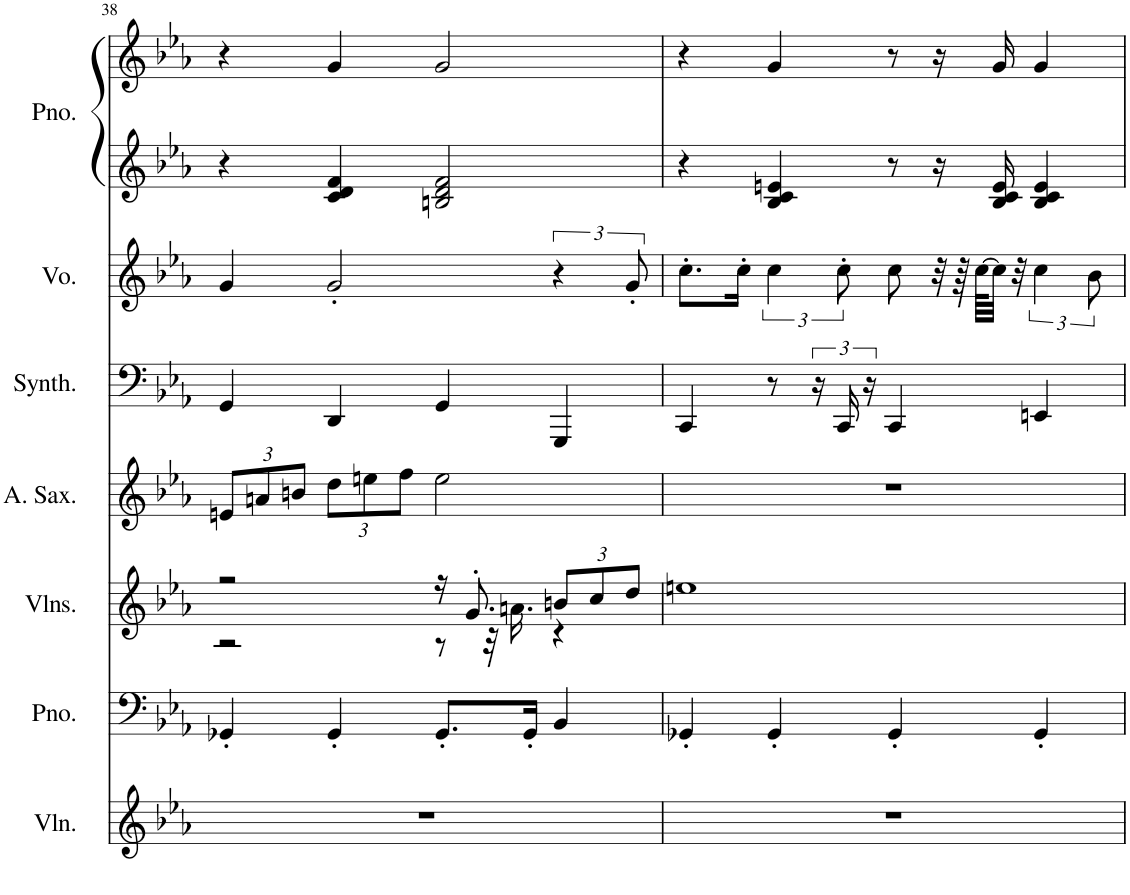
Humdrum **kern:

**kern	**kern	**kern	**kern	**kern	**kern	**kern	**kern
*part7	*part6	*part5	*part4	*part3	*part2	*part1	*part1
*staff8	*staff7	*staff6	*staff5	*staff4	*staff3	*staff2	*staff1
*I"Violin, Piccicato	*I"Piano, Drum	*I"Violins, String	*I"Alto Saxophone, Alto Sax	*I"Bass Synthesizer, Bass	*I"Voice, Vokal	*I"Piano, Piano	*
*I'Vln.	*I'Pno.	*I'Vlns.	*I'A. Sax.	*I'Synth.	*I'Vo.	*I'Pno.	*
!!LO:PB:g=z
*clefG2	*clefF4	*clefG2	*clefG2	*clefF4	*clefG2	*clefG2	*clefG2
*	*	*	*Trd5c9	*	*	*	*
*k[b-e-a-]	*k[b-e-a-]	*k[b-e-a-]	*k[b-e-a-]	*k[b-e-a-]	*k[b-e-a-]	*k[b-e-a-]	*k[b-e-a-]
*M4/4	*M4/4	*M4/4	*M4/4	*M4/4	*M4/4	*M4/4	*M4/4
=38	=38	=38	=38	=38	=38	=38	=38
*	*	*^	*	*	*	*	*
*	*	*	*	*Xbrackettup	*	*	*	*
1r	4GG-X'/	2r	2r	12en/L	4GG/	4g/	4r	4r
.	.	.	.	12an/	.	.	.	.
.	.	.	.	12bn/J	.	.	.	.
.	4GG-'/	.	.	12dd\L	4DD/	2g'/	4c/ 4d/ 4f/	4g/
.	.	.	.	12een\	.	.	.	.
.	.	.	.	12ff\J	.	.	.	.
.	8.GG-'/L	16r	8r	2ee\	4GG/	.	2Bn/ 2d/ 2f/	2g/
.	.	8.g'/	.	.	.	.	.	.
.	.	.	32r	.	.	.	.	.
.	.	.	16.an\	.	.	.	.	.
.	16GG-'/Jk	.	.	.	.	.	.	.
*	*	*Xbrackettup	*	*	*	*	*	*
.	4BB-/	12bn/L	4r	.	4GGG/	6r	.	.
.	.	12cc/	.	.	.	.	.	.
.	.	12dd/J	.	.	.	12g'/	.	.
*	*	*v	*v	*	*	*	*	*
=39	=39	=39	=39	=39	=39	=39	=39
1r	4GG-X'/	1een	1r	4CC/	8.cc'\L	4r	4r
.	.	.	.	.	16cc'\Jk	.	.
.	4GG-'/	.	.	8r	6cc\	4B-/ 4c/ 4en/	4g/
.	.	.	.	24r	.	.	.
.	.	.	.	24CC/	12cc'\	.	.
.	.	.	.	24r	.	.	.
.	4GG-'/	.	.	4CC/	8cc\	8r	8r
.	.	.	.	.	32r	16r	16r
.	.	.	.	.	64r	.	.
.	.	.	.	.	[64cc\KLLL	.	.
.	.	.	.	.	32cc\JJJ]	16B-/ 16c/ 16e/	16g/
.	.	.	.	.	32r	.	.
.	4GG-'/	.	.	4EEn/	6cc\	4B-/ 4c/ 4e/	4g/
.	.	.	.	.	12b-\	.	.
=	=	=	=	=	=	=	=
*-	*-	*-	*-	*-	*-	*-	*-
